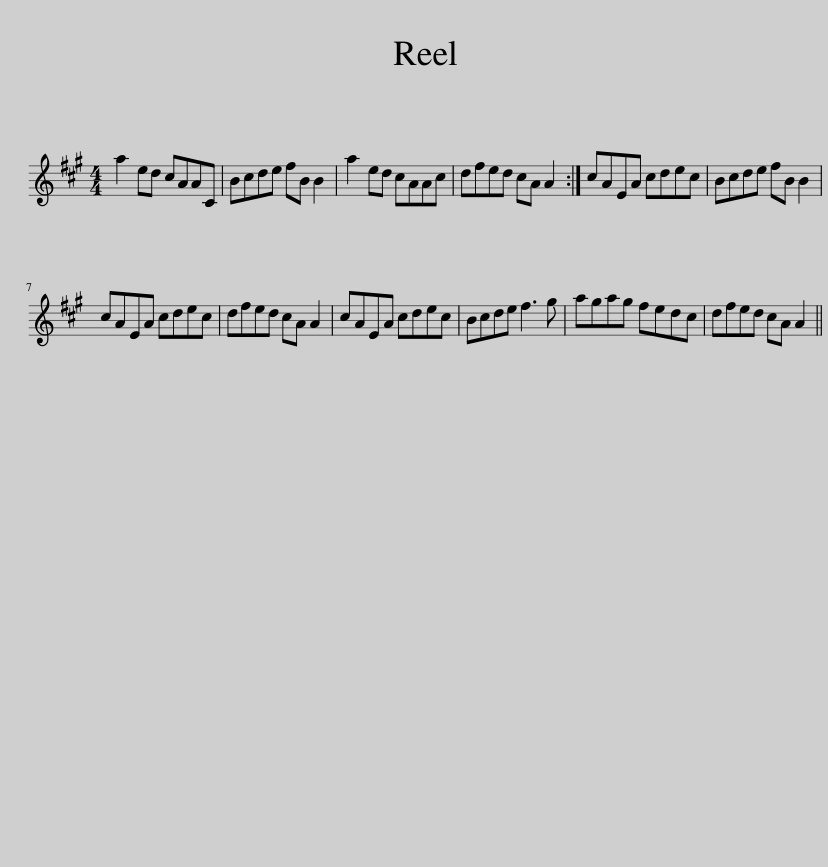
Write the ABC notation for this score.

X:1
L:1/8
M:4/4
I:linebreak $
K:A
V:1 treble
V:1
 a2 ed cAAC | Bcde fB B2 | a2 ed cAAc | dfed cA A2 :| cAEA cdec | %5
 Bcde fB B2 |$ cAEA cdec | dfed cA A2 | cAEA cdec | Bcde f3 g | %10
 agag fedc | dfed cA A2 || %12
